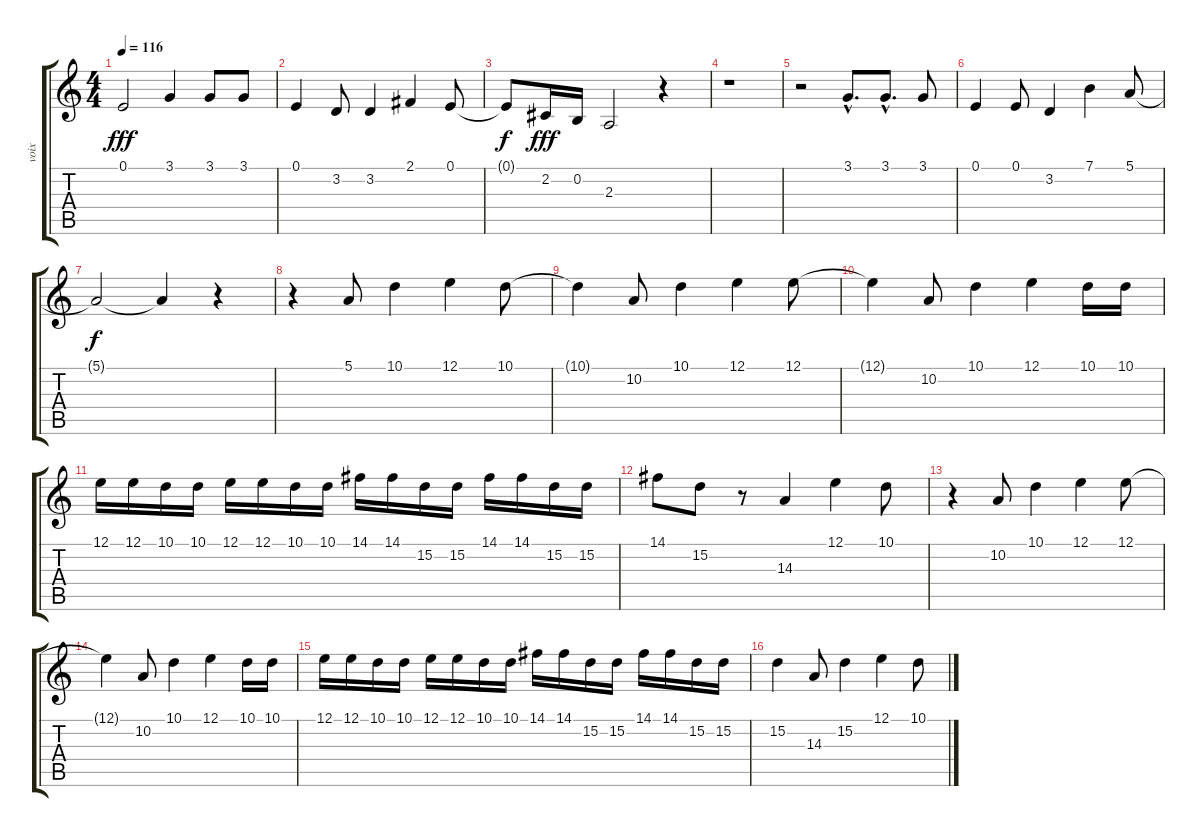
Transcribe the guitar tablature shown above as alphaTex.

\track ("voix" "voix") {instrument choiraahs}
\staff {score tabs}
\tuning (E4 B3 G3 D3 A2 E2) {hide}
\ts (4 4)
\tempo 116
\clef g2
\ks c
0.1.2{dy fff} 3.1.4 3.1.8 3.1.8 |
0.1.4 3.2.8 3.2.4 2.1.4 0.1.8 |
0.1{t}.8{dy f} 2.2.16{dy fff} 0.2.16 2.3.2 r.4 |
r.1 |
r.2 3.1{hac}.8{d} 3.1{hac}.8{d} 3.1.8 |
0.1.4 0.1.8 3.2.4 7.1.4 5.1.8 |
5.1{t}.2{dy f} 5.1{t}.4 r.4 |
r.4 5.1.8 10.1.4 12.1.4 10.1.8 |
10.1{t}.4 10.2.8 10.1.4 12.1.4 12.1.8 |
12.1{t}.4 10.2.8 10.1.4 12.1.4 10.1.16 10.1.16 |
12.1.16 12.1.16 10.1.16 10.1.16 12.1.16 12.1.16 10.1.16 10.1.16 14.1.16 14.1.16 15.2.16 15.2.16 14.1.16 14.1.16 15.2.16 15.2.16 |
14.1.8 15.2.8 r.8 14.3.4 12.1.4 10.1.8 |
r.4 10.2.8 10.1.4 12.1.4 12.1.8 |
12.1{t}.4 10.2.8 10.1.4 12.1.4 10.1.16 10.1.16 |
12.1.16 12.1.16 10.1.16 10.1.16 12.1.16 12.1.16 10.1.16 10.1.16 14.1.16 14.1.16 15.2.16 15.2.16 14.1.16 14.1.16 15.2.16 15.2.16 |
15.2.4 14.3.8 15.2.4 12.1.4 10.1.8
